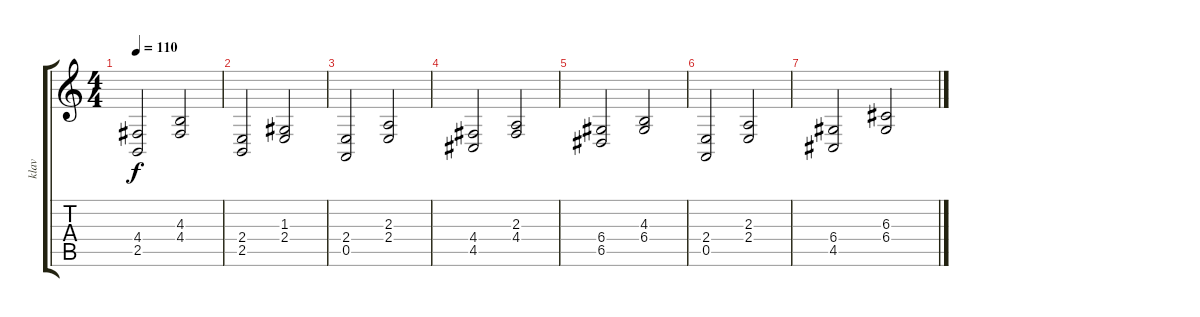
\track ("klav" "klav") {instrument acousticgrandpiano}
\staff {score tabs}
\tuning (E4 B3 G3 D3 A2 E2) {hide}
\ts (4 4)
\tempo 110
\clef g2
\ks c
(4.4 2.5).2{dy f} (4.3 4.4).2 |
(2.4 2.5).2 (1.3 2.4).2 |
(2.4 0.5).2 (2.3 2.4).2 |
(4.4 4.5).2 (2.3 4.4).2 |
(6.4 6.5).2 (4.3 6.4).2 |
(2.4 0.5).2 (2.3 2.4).2 |
(6.4 4.5).2 (6.3 6.4).2
